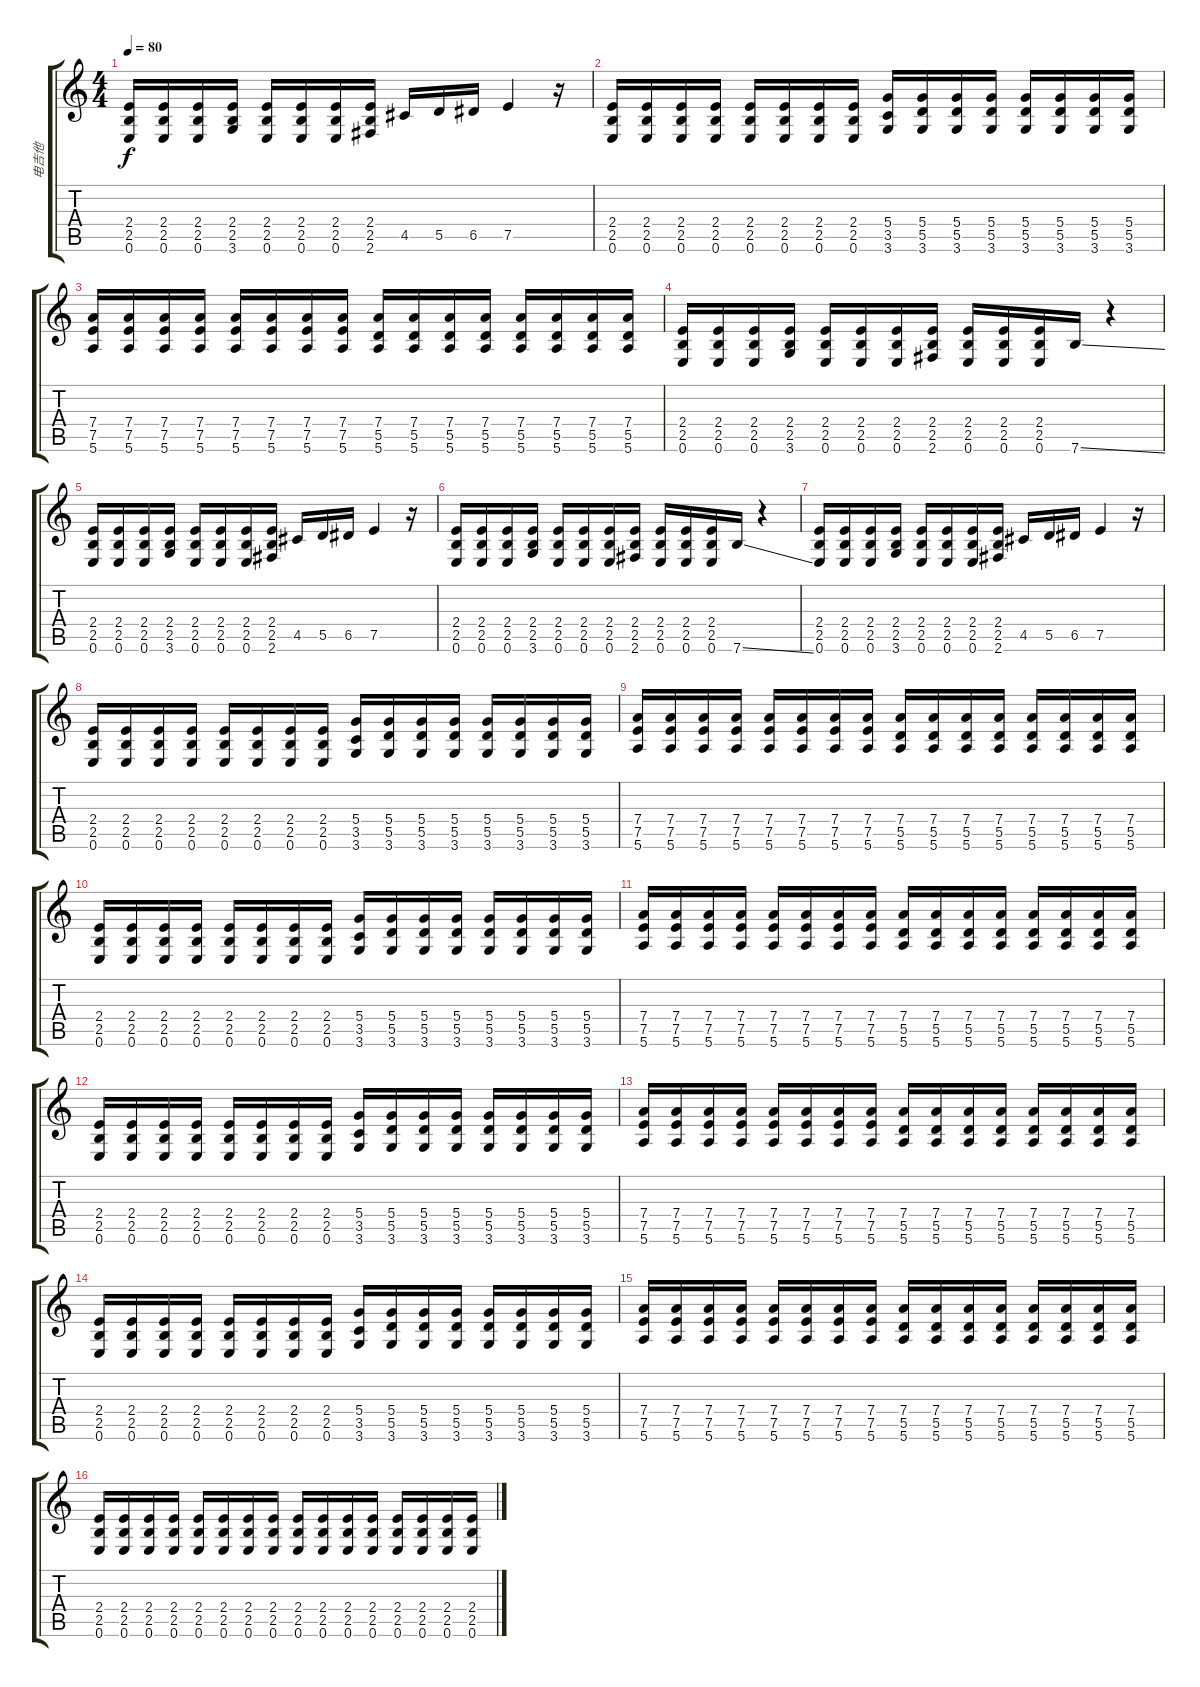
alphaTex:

\track ("电吉他" "电吉他") {instrument overdrivenguitar}
\staff {score tabs}
\tuning (E4 B3 G3 D3 A2 E2) {hide}
\ts (4 4)
\tempo 80
\clef g2
\ks c
(2.4 2.5 0.6).16{dy f} (2.4 2.5 0.6).16 (2.4 2.5 0.6).16 (2.4 2.5 3.6).16 (2.4 2.5 0.6).16 (2.4 2.5 0.6).16 (2.4 2.5 0.6).16 (2.4 2.5 2.6).16 4.5.16 5.5.16 6.5.16 7.5.4 r.16 |
(2.4 2.5 0.6).16 (2.4 2.5 0.6).16 (2.4 2.5 0.6).16 (2.4 2.5 0.6).16 (2.4 2.5 0.6).16 (2.4 2.5 0.6).16 (2.4 2.5 0.6).16 (2.4 2.5 0.6).16 (5.4 3.5 3.6).16 (5.4 5.5 3.6).16 (5.4 5.5 3.6).16 (5.4 5.5 3.6).16 (5.4 5.5 3.6).16 (5.4 5.5 3.6).16 (5.4 5.5 3.6).16 (5.4 5.5 3.6).16 |
(7.4 7.5 5.6).16 (7.4 7.5 5.6).16 (7.4 7.5 5.6).16 (7.4 7.5 5.6).16 (7.4 7.5 5.6).16 (7.4 7.5 5.6).16 (7.4 7.5 5.6).16 (7.4 7.5 5.6).16 (7.4 5.5 5.6).16 (7.4 5.5 5.6).16 (7.4 5.5 5.6).16 (7.4 5.5 5.6).16 (7.4 5.5 5.6).16 (7.4 5.5 5.6).16 (7.4 5.5 5.6).16 (7.4 5.5 5.6).16 |
(2.4 2.5 0.6).16 (2.4 2.5 0.6).16 (2.4 2.5 0.6).16 (2.4 2.5 3.6).16 (2.4 2.5 0.6).16 (2.4 2.5 0.6).16 (2.4 2.5 0.6).16 (2.4 2.5 2.6).16 (2.4 2.5 0.6).16 (2.4 2.5 0.6).16 (2.4 2.5 0.6).16 7.6{ss}.16 r.4 |
(2.4 2.5 0.6).16 (2.4 2.5 0.6).16 (2.4 2.5 0.6).16 (2.4 2.5 3.6).16 (2.4 2.5 0.6).16 (2.4 2.5 0.6).16 (2.4 2.5 0.6).16 (2.4 2.5 2.6).16 4.5.16 5.5.16 6.5.16 7.5.4 r.16 |
(2.4 2.5 0.6).16 (2.4 2.5 0.6).16 (2.4 2.5 0.6).16 (2.4 2.5 3.6).16 (2.4 2.5 0.6).16 (2.4 2.5 0.6).16 (2.4 2.5 0.6).16 (2.4 2.5 2.6).16 (2.4 2.5 0.6).16 (2.4 2.5 0.6).16 (2.4 2.5 0.6).16 7.6{ss}.16 r.4 |
(2.4 2.5 0.6).16 (2.4 2.5 0.6).16 (2.4 2.5 0.6).16 (2.4 2.5 3.6).16 (2.4 2.5 0.6).16 (2.4 2.5 0.6).16 (2.4 2.5 0.6).16 (2.4 2.5 2.6).16 4.5.16 5.5.16 6.5.16 7.5.4 r.16 |
(2.4 2.5 0.6).16 (2.4 2.5 0.6).16 (2.4 2.5 0.6).16 (2.4 2.5 0.6).16 (2.4 2.5 0.6).16 (2.4 2.5 0.6).16 (2.4 2.5 0.6).16 (2.4 2.5 0.6).16 (5.4 3.5 3.6).16 (5.4 5.5 3.6).16 (5.4 5.5 3.6).16 (5.4 5.5 3.6).16 (5.4 5.5 3.6).16 (5.4 5.5 3.6).16 (5.4 5.5 3.6).16 (5.4 5.5 3.6).16 |
(7.4 7.5 5.6).16 (7.4 7.5 5.6).16 (7.4 7.5 5.6).16 (7.4 7.5 5.6).16 (7.4 7.5 5.6).16 (7.4 7.5 5.6).16 (7.4 7.5 5.6).16 (7.4 7.5 5.6).16 (7.4 5.5 5.6).16 (7.4 5.5 5.6).16 (7.4 5.5 5.6).16 (7.4 5.5 5.6).16 (7.4 5.5 5.6).16 (7.4 5.5 5.6).16 (7.4 5.5 5.6).16 (7.4 5.5 5.6).16 |
(2.4 2.5 0.6).16 (2.4 2.5 0.6).16 (2.4 2.5 0.6).16 (2.4 2.5 0.6).16 (2.4 2.5 0.6).16 (2.4 2.5 0.6).16 (2.4 2.5 0.6).16 (2.4 2.5 0.6).16 (5.4 3.5 3.6).16 (5.4 5.5 3.6).16 (5.4 5.5 3.6).16 (5.4 5.5 3.6).16 (5.4 5.5 3.6).16 (5.4 5.5 3.6).16 (5.4 5.5 3.6).16 (5.4 5.5 3.6).16 |
(7.4 7.5 5.6).16 (7.4 7.5 5.6).16 (7.4 7.5 5.6).16 (7.4 7.5 5.6).16 (7.4 7.5 5.6).16 (7.4 7.5 5.6).16 (7.4 7.5 5.6).16 (7.4 7.5 5.6).16 (7.4 5.5 5.6).16 (7.4 5.5 5.6).16 (7.4 5.5 5.6).16 (7.4 5.5 5.6).16 (7.4 5.5 5.6).16 (7.4 5.5 5.6).16 (7.4 5.5 5.6).16 (7.4 5.5 5.6).16 |
(2.4 2.5 0.6).16 (2.4 2.5 0.6).16 (2.4 2.5 0.6).16 (2.4 2.5 0.6).16 (2.4 2.5 0.6).16 (2.4 2.5 0.6).16 (2.4 2.5 0.6).16 (2.4 2.5 0.6).16 (5.4 3.5 3.6).16 (5.4 5.5 3.6).16 (5.4 5.5 3.6).16 (5.4 5.5 3.6).16 (5.4 5.5 3.6).16 (5.4 5.5 3.6).16 (5.4 5.5 3.6).16 (5.4 5.5 3.6).16 |
(7.4 7.5 5.6).16 (7.4 7.5 5.6).16 (7.4 7.5 5.6).16 (7.4 7.5 5.6).16 (7.4 7.5 5.6).16 (7.4 7.5 5.6).16 (7.4 7.5 5.6).16 (7.4 7.5 5.6).16 (7.4 5.5 5.6).16 (7.4 5.5 5.6).16 (7.4 5.5 5.6).16 (7.4 5.5 5.6).16 (7.4 5.5 5.6).16 (7.4 5.5 5.6).16 (7.4 5.5 5.6).16 (7.4 5.5 5.6).16 |
(2.4 2.5 0.6).16 (2.4 2.5 0.6).16 (2.4 2.5 0.6).16 (2.4 2.5 0.6).16 (2.4 2.5 0.6).16 (2.4 2.5 0.6).16 (2.4 2.5 0.6).16 (2.4 2.5 0.6).16 (5.4 3.5 3.6).16 (5.4 5.5 3.6).16 (5.4 5.5 3.6).16 (5.4 5.5 3.6).16 (5.4 5.5 3.6).16 (5.4 5.5 3.6).16 (5.4 5.5 3.6).16 (5.4 5.5 3.6).16 |
(7.4 7.5 5.6).16 (7.4 7.5 5.6).16 (7.4 7.5 5.6).16 (7.4 7.5 5.6).16 (7.4 7.5 5.6).16 (7.4 7.5 5.6).16 (7.4 7.5 5.6).16 (7.4 7.5 5.6).16 (7.4 5.5 5.6).16 (7.4 5.5 5.6).16 (7.4 5.5 5.6).16 (7.4 5.5 5.6).16 (7.4 5.5 5.6).16 (7.4 5.5 5.6).16 (7.4 5.5 5.6).16 (7.4 5.5 5.6).16 |
(2.4 2.5 0.6).16 (2.4 2.5 0.6).16 (2.4 2.5 0.6).16 (2.4 2.5 0.6).16 (2.4 2.5 0.6).16 (2.4 2.5 0.6).16 (2.4 2.5 0.6).16 (2.4 2.5 0.6).16 (2.4 2.5 0.6).16 (2.4 2.5 0.6).16 (2.4 2.5 0.6).16 (2.4 2.5 0.6).16 (2.4 2.5 0.6).16 (2.4 2.5 0.6).16 (2.4 2.5 0.6).16 (2.4 2.5 0.6).16
